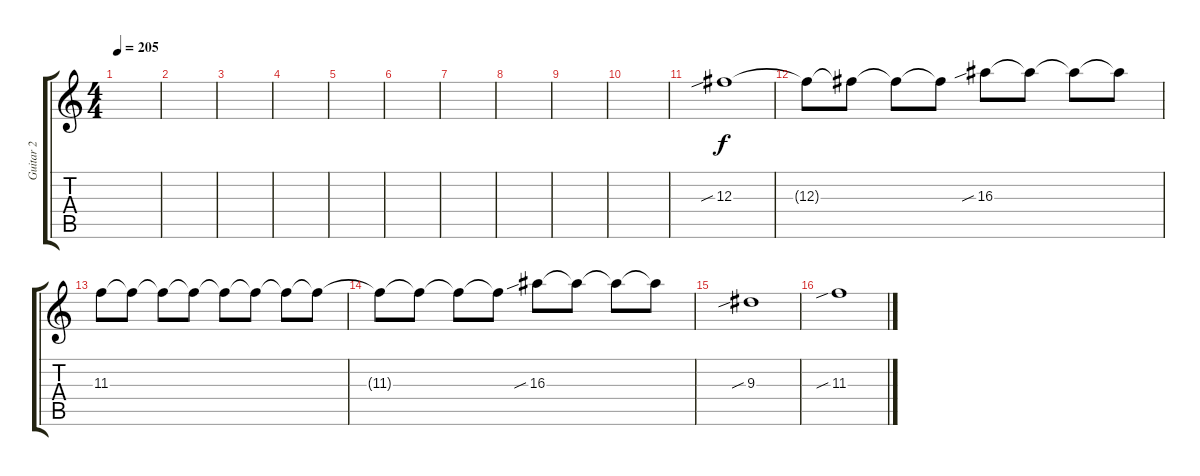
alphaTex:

\track ("Guitar 2" "Guitar 2") {instrument distortionguitar}
\staff {score tabs}
\tuning (Eb4 Bb3 Gb3 Db3 Ab2 Eb2) {hide}
\ts (4 4)
\tempo 205
\clef g2
\ks c
|
|
|
|
|
|
|
|
|
|
12.3{sib}.1 |
12.3{t}.8 12.3{t}.8 12.3{t}.8 12.3{t}.8 16.3{sib}.8 16.3{t}.8 16.3{t}.8 16.3{t}.8 |
11.3.8 11.3{t}.8 11.3{t}.8 11.3{t}.8 11.3{t}.8 11.3{t}.8 11.3{t}.8 11.3{t}.8 |
11.3{t}.8 11.3{t}.8 11.3{t}.8 11.3{t}.8 16.3{sib}.8 16.3{t}.8 16.3{t}.8 16.3{t}.8 |
9.3{sib}.1 |
11.3{sib}.1
